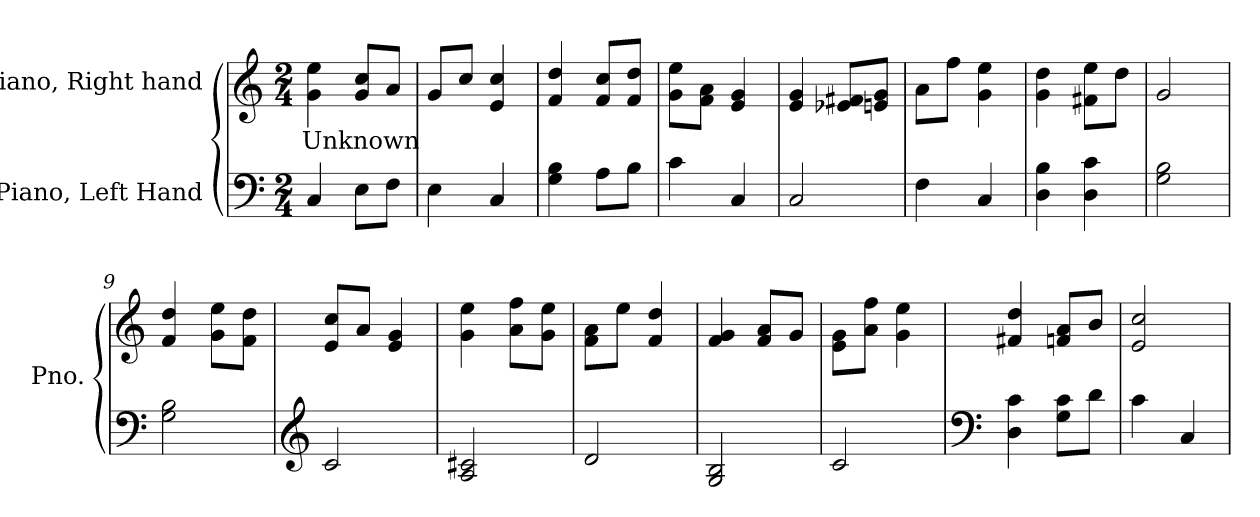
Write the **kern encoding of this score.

**kern	**kern	**text
*part2	*part1	*part1
*staff2	*staff1	*staff1
*I"Piano, Left Hand	*I"Piano, Right hand	*
*I'Pno.	*I'Pno.	*
*clefF4	*clefG2	*
*k[]	*k[]	*
*M2/4	*M2/4	*
*MM90	*MM90	*
=1	=1	=1
!	!	!LO:LY:b
4C/	4g\ 4ee\	Unknown
8E\L	8g/ 8cc/L	.
8F\J	8a/J	.
=2	=2	=2
4E\	8g/L	.
.	8cc/J	.
4C/	4e/ 4cc/	.
=3	=3	=3
4G\ 4B\	4f/ 4dd/	.
8A\L	8f/ 8cc/L	.
8B\J	8f/ 8dd/J	.
=4	=4	=4
4c\	8g\ 8ee\L	.
.	8f\ 8a\J	.
4C/	4e/ 4g/	.
=5	=5	=5
2C/	4e/ 4g/	.
.	8e-X/ 8f#X/L	.
.	8en/ 8g/J	.
=6	=6	=6
4F\	8a\L	.
.	8ff\J	.
4C/	4g\ 4ee\	.
=7	=7	=7
4D\ 4B\	4g\ 4dd\	.
4D\ 4c\	8f#X\ 8ee\L	.
.	8dd\J	.
!!LO:LB:g=z
=8	=8	=8
2G\ 2B\	2g/	.
=9	=9	=9
2G\ 2B\	4f/ 4dd/	.
.	8g\ 8ee\L	.
.	8f\ 8dd\J	.
=10	=10	=10
*clefG2	*	*
2c/	8e/ 8cc/L	.
.	8a/J	.
.	4e/ 4g/	.
=11	=11	=11
2A/ 2c#X/	4g\ 4ee\	.
.	8a\ 8ff\L	.
.	8g\ 8ee\J	.
=12	=12	=12
2d/	8f\ 8a\L	.
.	8ee\J	.
.	4f/ 4dd/	.
=13	=13	=13
2G/ 2B/	4f/ 4g/	.
.	8f/ 8a/L	.
.	8g/J	.
=14	=14	=14
2c/	8e\ 8g\L	.
.	8a\ 8ff\J	.
.	4g\ 4ee\	.
=15	=15	=15
*clefF4	*	*
4D\ 4c\	4f#X/ 4dd/	.
8G\ 8c\L	8fn/ 8a/L	.
8d\J	8b/J	.
=16	=16	=16
4c\	2e/ 2cc/	.
4C/	.	.
=	=	=
*-	*-	*-
